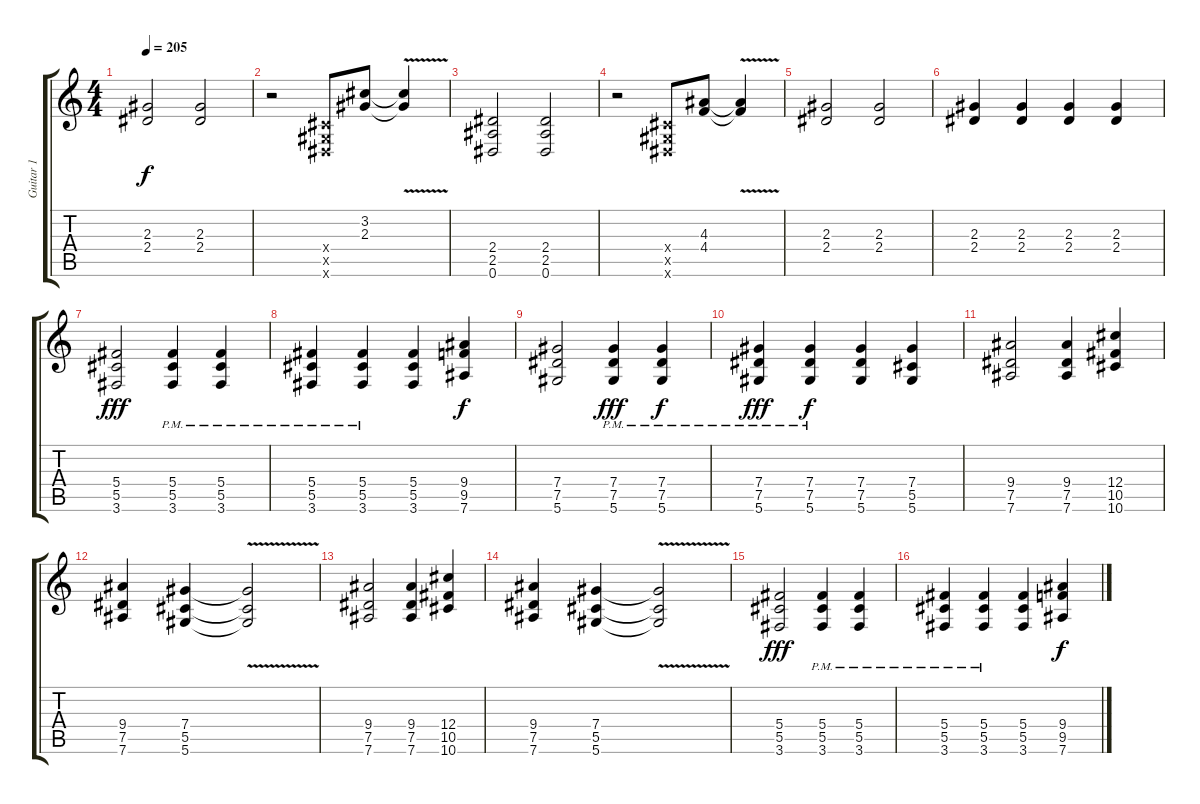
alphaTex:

\track ("Guitar 1" "Guitar 1") {instrument overdrivenguitar}
\staff {score tabs}
\tuning (Eb4 Bb3 Gb3 Db3 Ab2 Eb2) {hide}
\ts (4 4)
\tempo 205
\clef g2
\ks c
(2.3 2.4).2{dy f} (2.3 2.4).2 |
r.2 (0.4{x} 0.5{x} 0.6{x}).8 (3.2 2.3).8 (3.2{v t} 2.3{v t}).4 |
(2.4 2.5 0.6).2 (2.4 2.5 0.6).2 |
r.2 (0.4{x} 0.5{x} 0.6{x}).8 (4.3 4.4).8 (4.3{v t} 4.4{v t}).4 |
(2.3 2.4).2 (2.3 2.4).2 |
(2.3 2.4).4 (2.3 2.4).4 (2.3 2.4).4 (2.3 2.4).4 |
(5.4 5.5 3.6).2{dy fff} (5.4{pm} 5.5{pm} 3.6{pm}).4 (5.4{pm} 5.5{pm} 3.6{pm}).4 |
(5.4{pm} 5.5{pm} 3.6{pm}).4 (5.4{pm} 5.5{pm} 3.6{pm}).4 (5.4 5.5 3.6).4 (9.4 9.5 7.6).4{dy f} |
(7.4 7.5 5.6).2 (7.4{pm} 7.5{pm} 5.6{pm}).4{dy fff} (7.4{pm} 7.5{pm} 5.6{pm}).4{dy f} |
(7.4{pm} 7.5{pm} 5.6{pm}).4{dy fff} (7.4{pm} 7.5{pm} 5.6{pm}).4{dy f} (7.4 7.5 5.6).4 (7.4 5.5 5.6).4 |
(9.4 7.5 7.6).2 (9.4 7.5 7.6).4 (12.4 10.5 10.6).4 |
(9.4 7.5 7.6).4 (7.4 5.5 5.6).4 (7.4{v t} 5.5{v t} 5.6{v t}).2 |
(9.4 7.5 7.6).2 (9.4 7.5 7.6).4 (12.4 10.5 10.6).4 |
(9.4 7.5 7.6).4 (7.4 5.5 5.6).4 (7.4{v t} 5.5{v t} 5.6{v t}).2 |
(5.4 5.5 3.6).2{dy fff} (5.4{pm} 5.5{pm} 3.6{pm}).4 (5.4{pm} 5.5{pm} 3.6{pm}).4 |
(5.4{pm} 5.5{pm} 3.6{pm}).4 (5.4{pm} 5.5{pm} 3.6{pm}).4 (5.4 5.5 3.6).4 (9.4 9.5 7.6).4{dy f}
